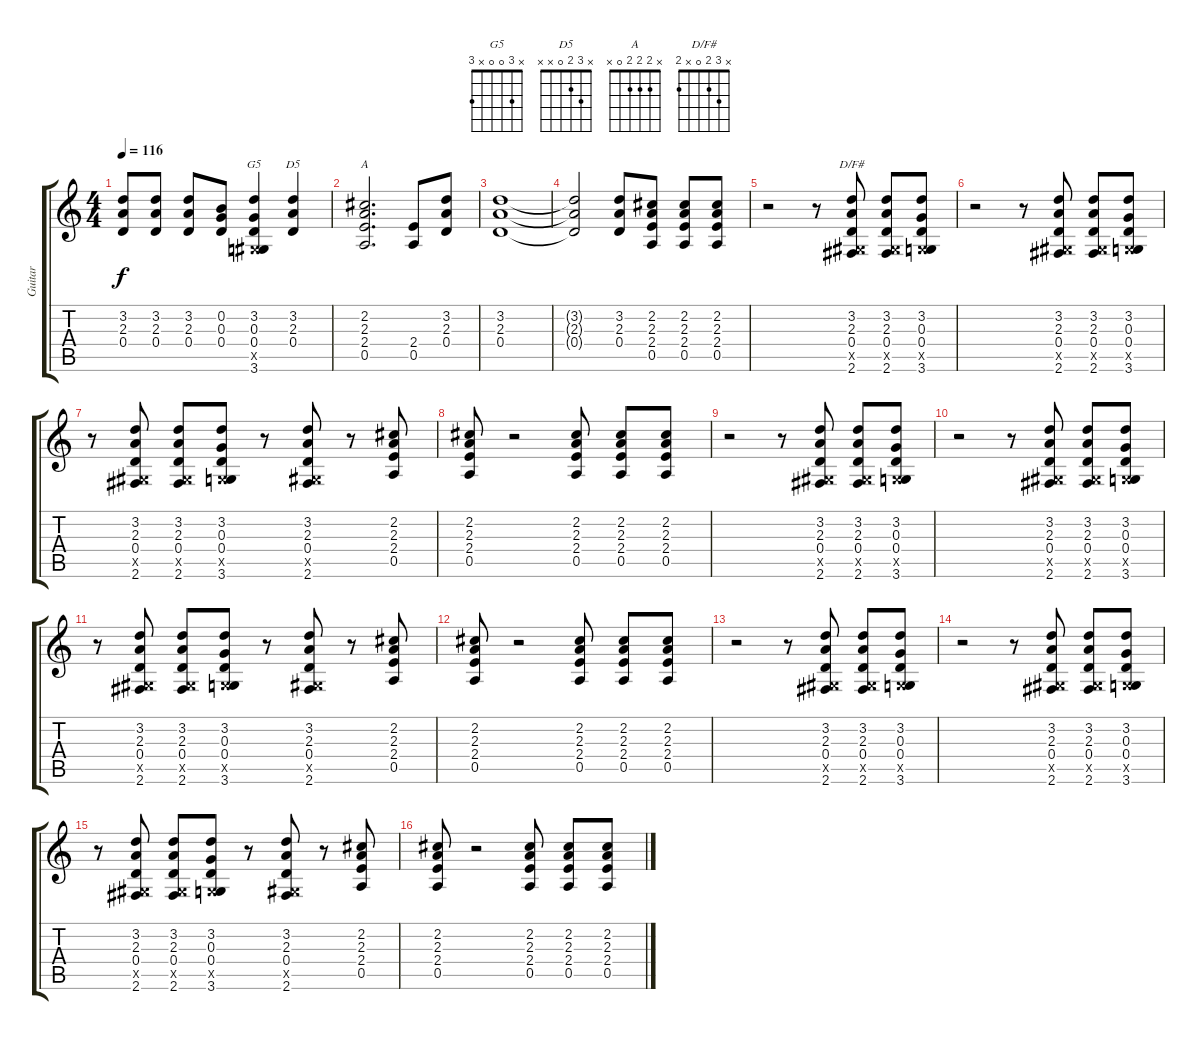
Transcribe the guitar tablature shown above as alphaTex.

\track ("Guitar" "Guitar") {instrument overdrivenguitar}
\staff {score tabs}
\tuning (E4 B3 G3 D3 A2 E2) {hide}
\chord ("G5" x 3 0 0 x 3)
\chord ("D5" x 3 2 0 x x)
\chord ("A" x 2 2 2 0 x)
\chord ("D/F#" x 3 2 0 x 2)
\ts (4 4)
\tempo 116
\clef g2
\ks c
(3.2{t} 2.3{t} 0.4{t}).8{dy f} (3.2 2.3 0.4).8 (3.2 2.3 0.4).8 (0.2 0.3 0.4).8 (3.2 0.3 0.4 -1.5{x} 3.6).4{ch "G5"} (3.2 2.3 0.4).4{ch "D5"} |
(2.2 2.3 2.4 0.5).2{d ch "A"} (2.4 0.5).8 (3.2 2.3 0.4).8 |
(3.2 2.3 0.4).1 |
(3.2{t} 2.3{t} 0.4{t}).2 (3.2 2.3 0.4).8 (2.2 2.3 2.4 0.5).8 (2.2 2.3 2.4 0.5).8 (2.2 2.3 2.4 0.5).8 |
r.2 r.8 (3.2 2.3 0.4 -1.5{x} 2.6).8{ch "D/F#"} (3.2 2.3 0.4 -1.5{x} 2.6).8 (3.2 0.3 0.4 -1.5{x} 3.6).8 |
r.2 r.8 (3.2 2.3 0.4 -1.5{x} 2.6).8 (3.2 2.3 0.4 -1.5{x} 2.6).8 (3.2 0.3 0.4 -1.5{x} 3.6).8 |
r.8 (3.2 2.3 0.4 -1.5{x} 2.6).8 (3.2 2.3 0.4 -1.5{x} 2.6).8 (3.2 0.3 0.4 -1.5{x} 3.6).8 r.8 (3.2 2.3 0.4 -1.5{x} 2.6).8 r.8 (2.2 2.3 2.4 0.5).8 |
(2.2 2.3 2.4 0.5).8 r.2 (2.2 2.3 2.4 0.5).8 (2.2 2.3 2.4 0.5).8 (2.2 2.3 2.4 0.5).8 |
r.2 r.8 (3.2 2.3 0.4 -1.5{x} 2.6).8 (3.2 2.3 0.4 -1.5{x} 2.6).8 (3.2 0.3 0.4 -1.5{x} 3.6).8 |
r.2 r.8 (3.2 2.3 0.4 -1.5{x} 2.6).8 (3.2 2.3 0.4 -1.5{x} 2.6).8 (3.2 0.3 0.4 -1.5{x} 3.6).8 |
r.8 (3.2 2.3 0.4 -1.5{x} 2.6).8 (3.2 2.3 0.4 -1.5{x} 2.6).8 (3.2 0.3 0.4 -1.5{x} 3.6).8 r.8 (3.2 2.3 0.4 -1.5{x} 2.6).8 r.8 (2.2 2.3 2.4 0.5).8 |
(2.2 2.3 2.4 0.5).8 r.2 (2.2 2.3 2.4 0.5).8 (2.2 2.3 2.4 0.5).8 (2.2 2.3 2.4 0.5).8 |
r.2 r.8 (3.2 2.3 0.4 -1.5{x} 2.6).8 (3.2 2.3 0.4 -1.5{x} 2.6).8 (3.2 0.3 0.4 -1.5{x} 3.6).8 |
r.2 r.8 (3.2 2.3 0.4 -1.5{x} 2.6).8 (3.2 2.3 0.4 -1.5{x} 2.6).8 (3.2 0.3 0.4 -1.5{x} 3.6).8 |
r.8 (3.2 2.3 0.4 -1.5{x} 2.6).8 (3.2 2.3 0.4 -1.5{x} 2.6).8 (3.2 0.3 0.4 -1.5{x} 3.6).8 r.8 (3.2 2.3 0.4 -1.5{x} 2.6).8 r.8 (2.2 2.3 2.4 0.5).8 |
(2.2 2.3 2.4 0.5).8 r.2 (2.2 2.3 2.4 0.5).8 (2.2 2.3 2.4 0.5).8 (2.2 2.3 2.4 0.5).8
